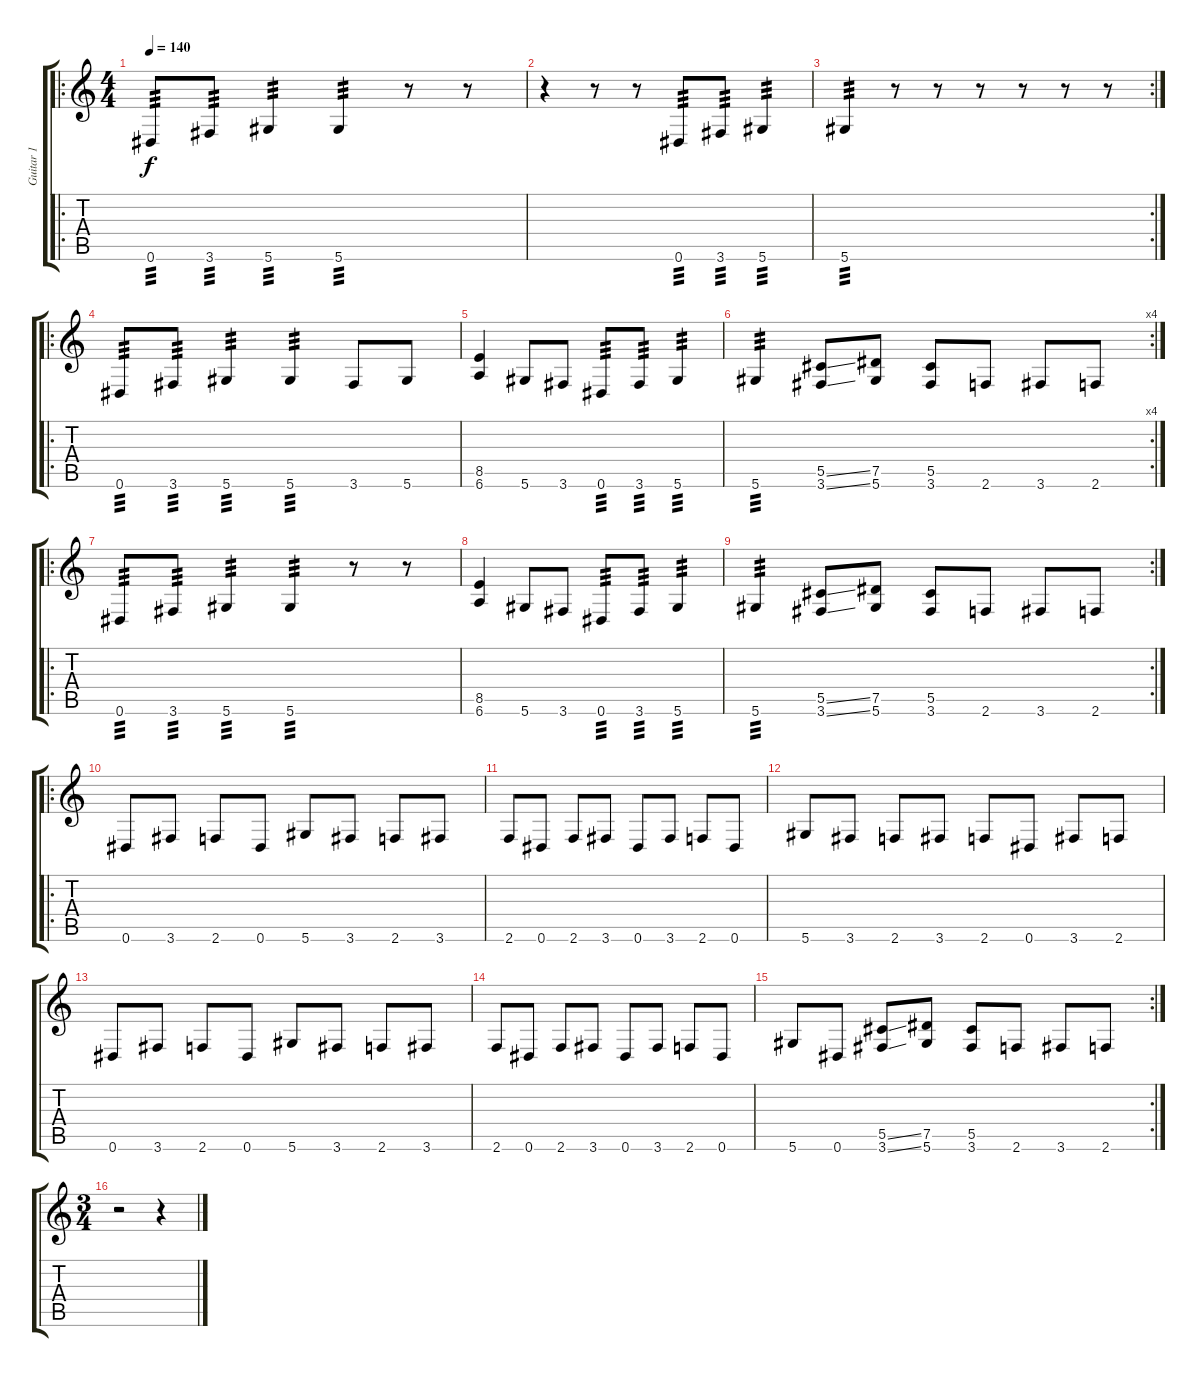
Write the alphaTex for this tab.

\track ("Guitar 1" "Guitar 1") {instrument distortionguitar}
\staff {score tabs}
\tuning (Eb4 Bb3 Gb3 Db3 Ab2 Eb2) {hide}
\ro
\ts (4 4)
\tempo 140
\clef g2
\ks c
0.6.8{tp 3 dy f instrument distortionguitar} 3.6.8{tp 3} 5.6.4{tp 3} 5.6.4{tp 3} r.8 r.8 |
r.4 r.8 r.8 0.6.8{tp 3} 3.6.8{tp 3} 5.6.4{tp 3} |
\rc 2
5.6.4{tp 3} r.8 r.8 r.8 r.8 r.8 r.8 |
\ro
0.6.8{tp 3} 3.6.8{tp 3} 5.6.4{tp 3} 5.6.4{tp 3} 3.6.8 5.6.8 |
(8.5 6.6).4 5.6.8 3.6.8 0.6.8{tp 3} 3.6.8{tp 3} 5.6.4{tp 3} |
\rc 4
5.6.4{tp 3} (5.5{ss} 3.6{ss}).8 (7.5 5.6).8 (5.5 3.6).8 2.6.8 3.6.8 2.6.8 |
\ro
0.6.8{tp 3} 3.6.8{tp 3} 5.6.4{tp 3} 5.6.4{tp 3} r.8 r.8 |
(8.5 6.6).4 5.6.8 3.6.8 0.6.8{tp 3} 3.6.8{tp 3} 5.6.4{tp 3} |
\rc 2
5.6.4{tp 3} (5.5{ss} 3.6{ss}).8 (7.5 5.6).8 (5.5 3.6).8 2.6.8 3.6.8 2.6.8 |
\ro
0.6.8 3.6.8 2.6.8 0.6.8 5.6.8 3.6.8 2.6.8 3.6.8 |
2.6.8 0.6.8 2.6.8 3.6.8 0.6.8 3.6.8 2.6.8 0.6.8 |
5.6.8 3.6.8 2.6.8 3.6.8 2.6.8 0.6.8 3.6.8 2.6.8 |
0.6.8 3.6.8 2.6.8 0.6.8 5.6.8 3.6.8 2.6.8 3.6.8 |
2.6.8 0.6.8 2.6.8 3.6.8 0.6.8 3.6.8 2.6.8 0.6.8 |
\rc 2
5.6.8 0.6.8 (5.5{ss} 3.6{ss}).8 (7.5 5.6).8 (5.5 3.6).8 2.6.8 3.6.8 2.6.8 |
\ts (3 4)
r.2 r.4
